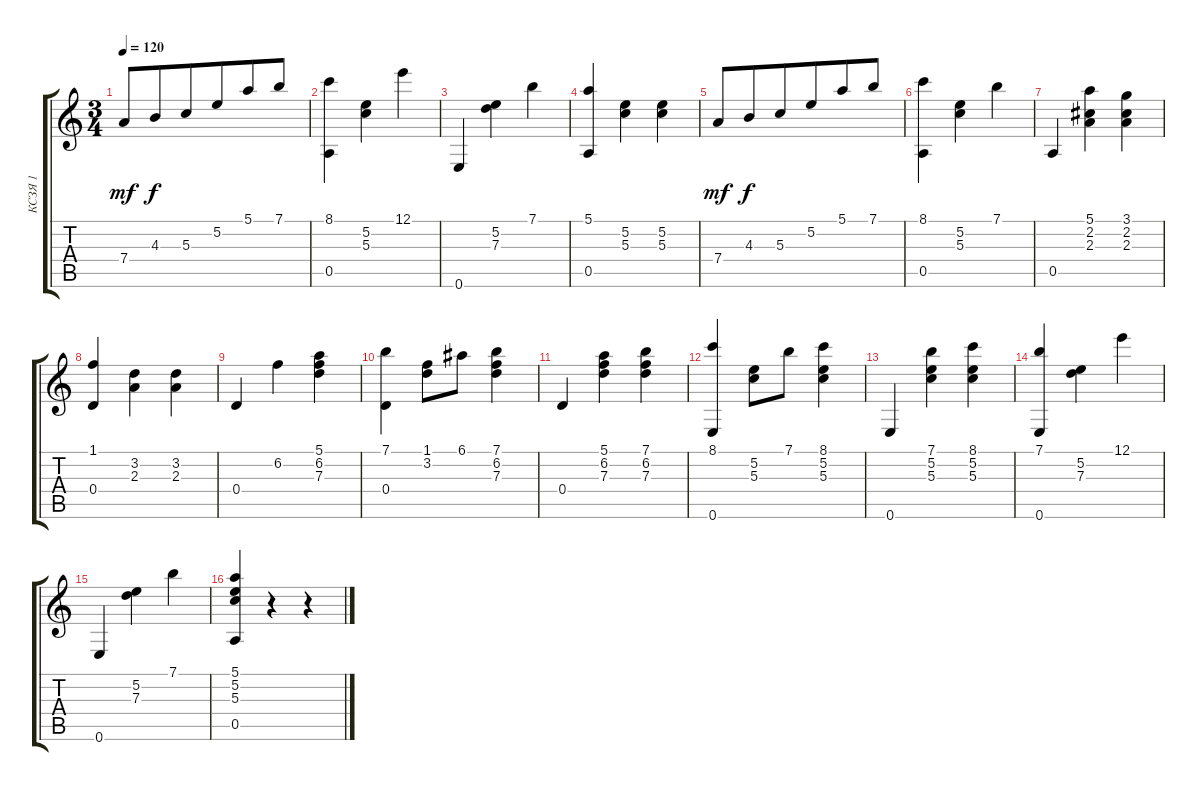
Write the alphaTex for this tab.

\track ("КСЗЯ 1" "КСЗЯ 1") {instrument acousticguitarsteel}
\staff {score tabs}
\tuning (E4 B3 G3 D3 A2 E2) {hide}
\ts (3 4)
\tempo 120
\clef g2
\ks c
7.4.8{dy mf beam Up} 4.3.8{dy f beam Up beam merge} 5.3.8{beam Up} 5.2.8{beam Up beam merge} 5.1.8{beam Up} 7.1.8{beam Up} |
(8.1 0.5).4 (5.2 5.3).4 12.1.4 |
0.6.4 (5.2 7.3).4 7.1.4 |
(5.1 0.5).4 (5.2 5.3).4 (5.2 5.3).4 |
7.4.8{dy mf beam Up} 4.3.8{dy f beam Up beam merge} 5.3.8{beam Up} 5.2.8{beam Up beam merge} 5.1.8{beam Up} 7.1.8{beam Up} |
(8.1 0.5).4 (5.2 5.3).4 7.1.4 |
0.5.4 (5.1 2.2 2.3).4 (3.1 2.2 2.3).4 |
(1.1 0.4).4 (3.2 2.3).4 (3.2 2.3).4 |
0.4.4 6.2.4 (5.1 6.2 7.3).4 |
(7.1 0.4).4 (1.1 3.2).8 6.1.8 (7.1 6.2 7.3).4 |
0.4.4 (5.1 6.2 7.3).4 (7.1 6.2 7.3).4 |
(8.1 0.6).4 (5.2 5.3).8 7.1.8 (8.1 5.2 5.3).4 |
0.6.4 (7.1 5.2 5.3).4 (8.1 5.2 5.3).4 |
(7.1 0.6).4 (5.2 7.3).4 12.1.4 |
0.6.4 (5.2 7.3).4 7.1.4 |
(5.1 5.2 5.3 0.5).4 r.4 r.4
